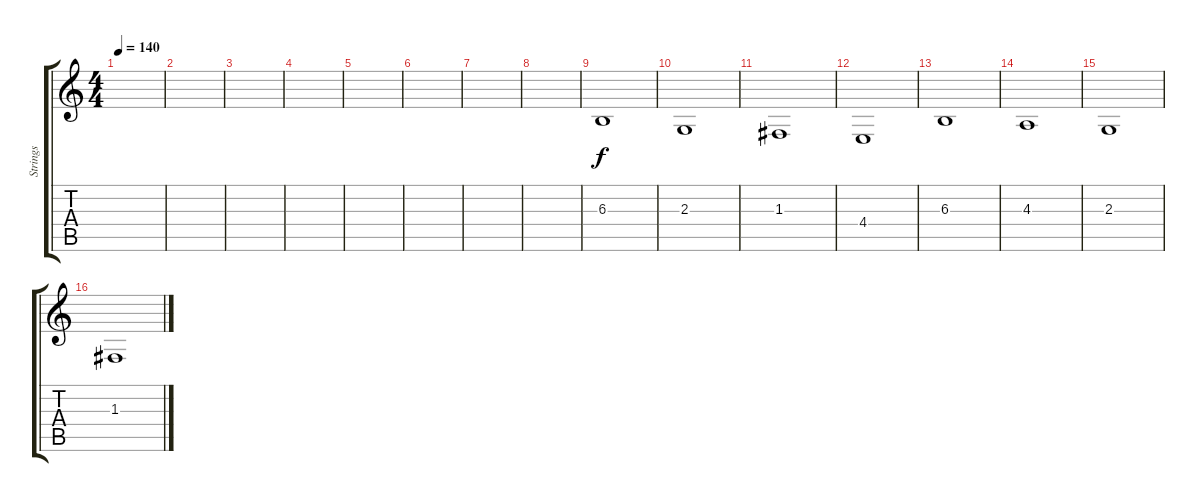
\track ("Strings" "Strings") {instrument tremolostrings}
\staff {score tabs}
\tuning (D4 A3 F3 C3 G2 C2) {hide}
\ts (4 4)
\tempo 140
\clef g2
\ks c
|
|
|
|
|
|
|
|
6.3.1 |
2.3.1 |
1.3.1 |
4.4.1 |
6.3.1 |
4.3.1 |
2.3.1 |
1.3.1
